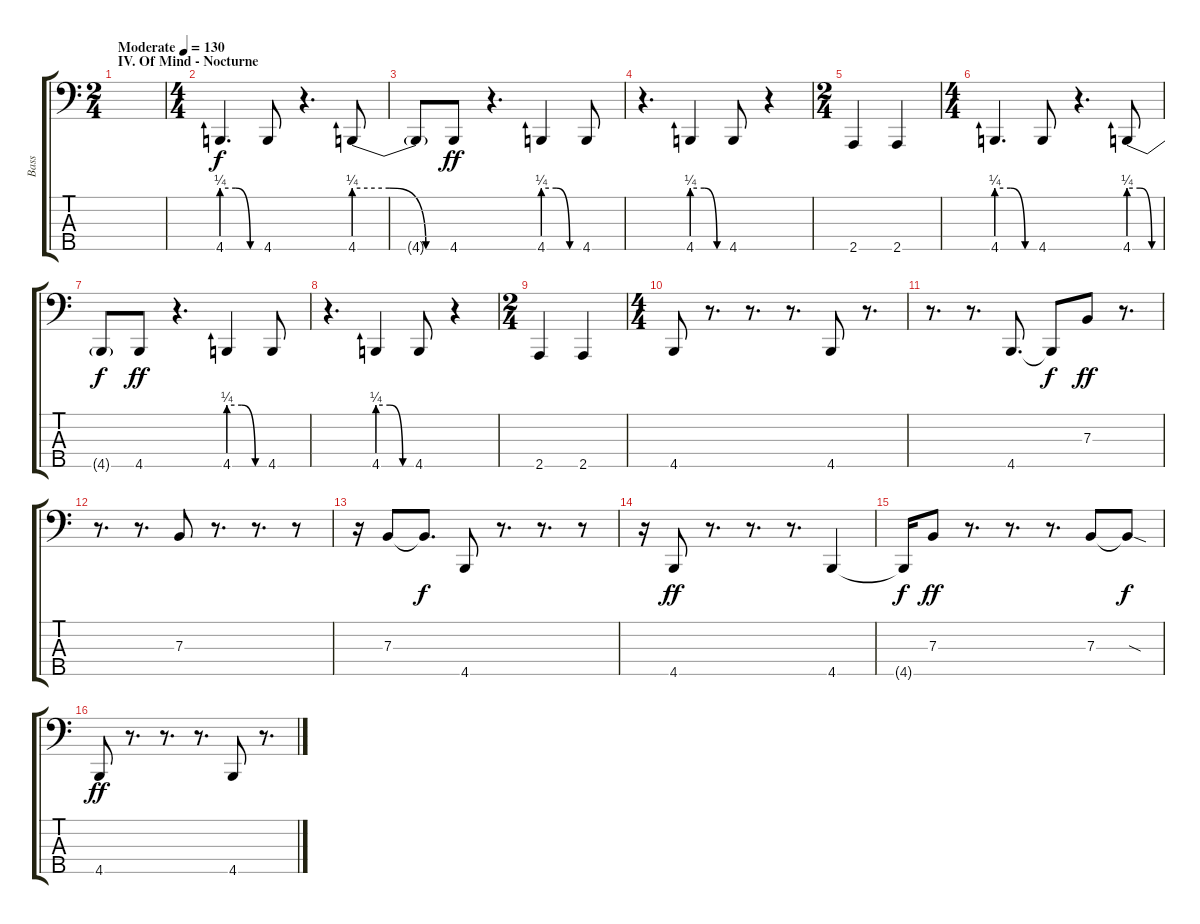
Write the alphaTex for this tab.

\track ("Bass" "Bass") {instrument electricbassfinger}
\staff {score tabs}
\tuning (D2 A1 E1 A0 G0) {hide}
\ts (2 4)
\section ("" "IV. Of Mind - Nocturne")
\tempo (130 "Moderate")
\clef f4
\ks c
|
\ts (4 4)
4.5{be (custom 0 1 22 1 45 0 60 0)}.4{d} 4.5.8 r.4{d} 4.5{be (custom 0 1 22 1 45 0 60 0)}.8 |
4.5{t}.8{dy f} 4.5.8{dy ff} r.4{d} 4.5{be (custom 0 1 22 1 45 0 60 0)}.4 4.5.8 |
r.4{d} 4.5{be (custom 0 1 22 1 45 0 60 0)}.4 4.5.8 r.4 |
\ts (2 4)
2.5.4 2.5.4 |
\ts (4 4)
4.5{be (custom 0 1 22 1 45 0 60 0)}.4{d} 4.5.8 r.4{d} 4.5{be (custom 0 1 22 1 45 0 60 0)}.8 |
4.5{t}.8{dy f} 4.5.8{dy ff} r.4{d} 4.5{be (custom 0 1 22 1 45 0 60 0)}.4 4.5.8 |
r.4{d} 4.5{be (custom 0 1 22 1 45 0 60 0)}.4 4.5.8 r.4 |
\ts (2 4)
2.5.4 2.5.4 |
\ts (4 4)
4.5.8 r.8{d} r.8{d} r.8{d} 4.5.8 r.8{d} |
r.8{d} r.8{d} 4.5.8{d} 4.5{t}.8{dy f} 7.3.8{dy ff} r.8{d} |
r.8{d} r.8{d} 7.3.8 r.8{d} r.8{d} r.8 |
r.16 7.3.8 7.3{t}.8{d dy f} 4.5.8 r.8{d} r.8{d} r.8 |
r.16 4.5.8{dy ff} r.8{d} r.8{d} r.8{d} 4.5.4 |
4.5{t}.16{dy f} 7.3.8{dy ff} r.8{d} r.8{d} r.8{d} 7.3.8 7.3{sod t}.8{dy f} |
4.5.8{dy ff} r.8{d} r.8{d} r.8{d} 4.5.8 r.8{d}
